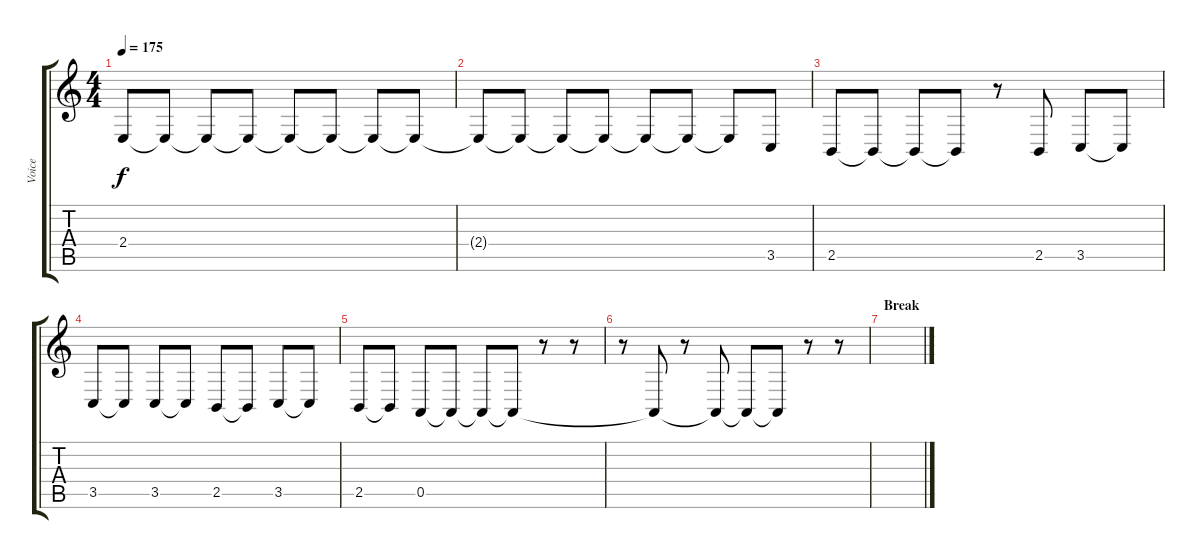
\track ("Voice" "Voice") {instrument lead2sawtooth}
\staff {score tabs}
\tuning (E4 B3 G3 D3 A2 E2) {hide}
\ts (4 4)
\tempo 175
\clef g2
\ks c
2.4.8{dy f} 2.4{t}.8 2.4{t}.8 2.4{t}.8 2.4{t}.8 2.4{t}.8 2.4{t}.8 2.4{t}.8 |
2.4{t}.8 2.4{t}.8 2.4{t}.8 2.4{t}.8 2.4{t}.8 2.4{t}.8 2.4{t}.8 3.5.8 |
2.5.8 2.5{t}.8 2.5{t}.8 2.5{t}.8 r.8 2.5.8 3.5.8 3.5{t}.8 |
3.5.8 3.5{t}.8 3.5.8 3.5{t}.8 2.5.8 2.5{t}.8 3.5.8 3.5{t}.8 |
2.5.8 2.5{t}.8 0.5.8 0.5{t}.8 0.5{t}.8 0.5{t}.8 r.8 r.8 |
r.8 0.5{t}.8 r.8 0.5{t}.8 0.5{t}.8 0.5{t}.8 r.8 r.8 |
\section ("" "Break")
